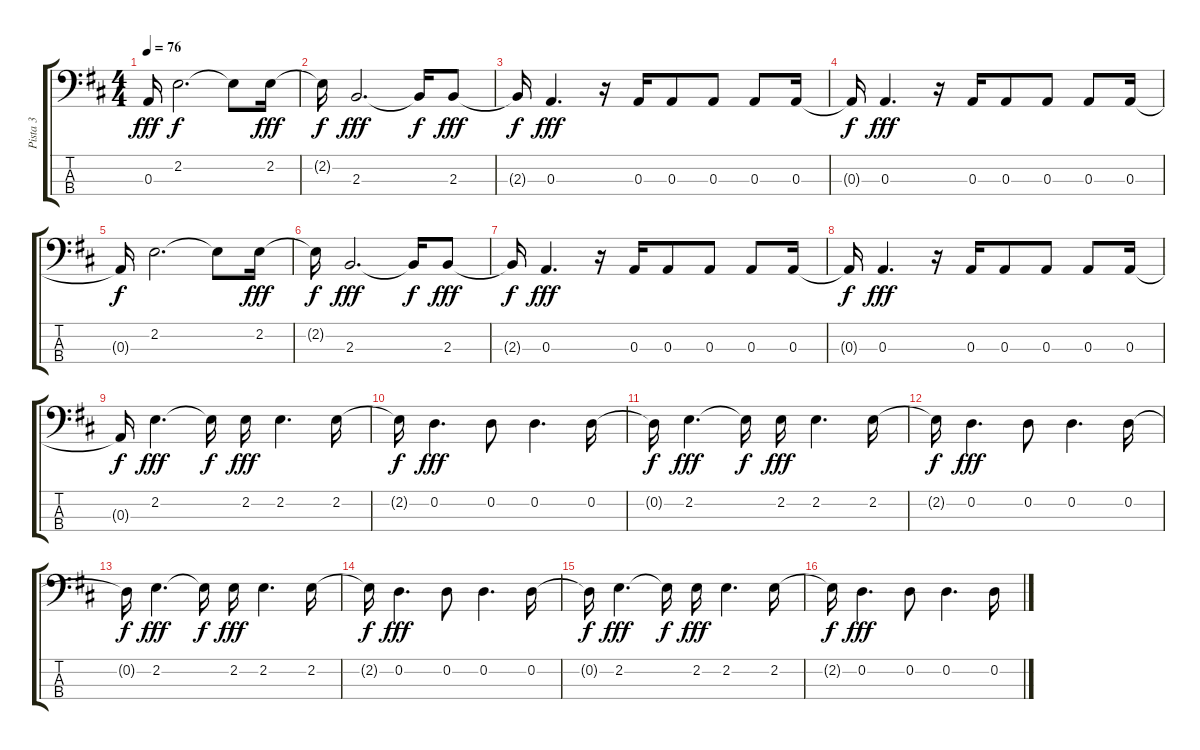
\track ("Pista 3" "Pista 3") {instrument electricbasspick}
\staff {score tabs}
\tuning (G2 D2 A1 E1) {hide}
\ts (4 4)
\tempo 76
\clef f4
\ks d
0.3.16{dy fff} 2.2.2{d dy f} 2.2{t}.8 2.2.16{dy fff} |
2.2{t}.16{dy f} 2.3.2{d dy fff} 2.3{t}.16{dy f} 2.3.8{dy fff} |
2.3{t}.16{dy f} 0.3.4{d dy fff} r.16 0.3.16 0.3.8 0.3.8 0.3.8 0.3.16 |
0.3{t}.16{dy f} 0.3.4{d dy fff} r.16 0.3.16 0.3.8 0.3.8 0.3.8 0.3.16 |
0.3{t}.16{dy f} 2.2.2{d} 2.2{t}.8 2.2.16{dy fff} |
2.2{t}.16{dy f} 2.3.2{d dy fff} 2.3{t}.16{dy f} 2.3.8{dy fff} |
2.3{t}.16{dy f} 0.3.4{d dy fff} r.16 0.3.16 0.3.8 0.3.8 0.3.8 0.3.16 |
0.3{t}.16{dy f} 0.3.4{d dy fff} r.16 0.3.16 0.3.8 0.3.8 0.3.8 0.3.16 |
0.3{t}.16{dy f} 2.2.4{d dy fff} 2.2{t}.16{dy f} 2.2.16{dy fff} 2.2.4{d} 2.2.16 |
2.2{t}.16{dy f} 0.2.4{d dy fff} 0.2.8 0.2.4{d} 0.2.16 |
0.2{t}.16{dy f} 2.2.4{d dy fff} 2.2{t}.16{dy f} 2.2.16{dy fff} 2.2.4{d} 2.2.16 |
2.2{t}.16{dy f} 0.2.4{d dy fff} 0.2.8 0.2.4{d} 0.2.16 |
0.2{t}.16{dy f} 2.2.4{d dy fff} 2.2{t}.16{dy f} 2.2.16{dy fff} 2.2.4{d} 2.2.16 |
2.2{t}.16{dy f} 0.2.4{d dy fff} 0.2.8 0.2.4{d} 0.2.16 |
0.2{t}.16{dy f} 2.2.4{d dy fff} 2.2{t}.16{dy f} 2.2.16{dy fff} 2.2.4{d} 2.2.16 |
2.2{t}.16{dy f} 0.2.4{d dy fff} 0.2.8 0.2.4{d} 0.2.16
